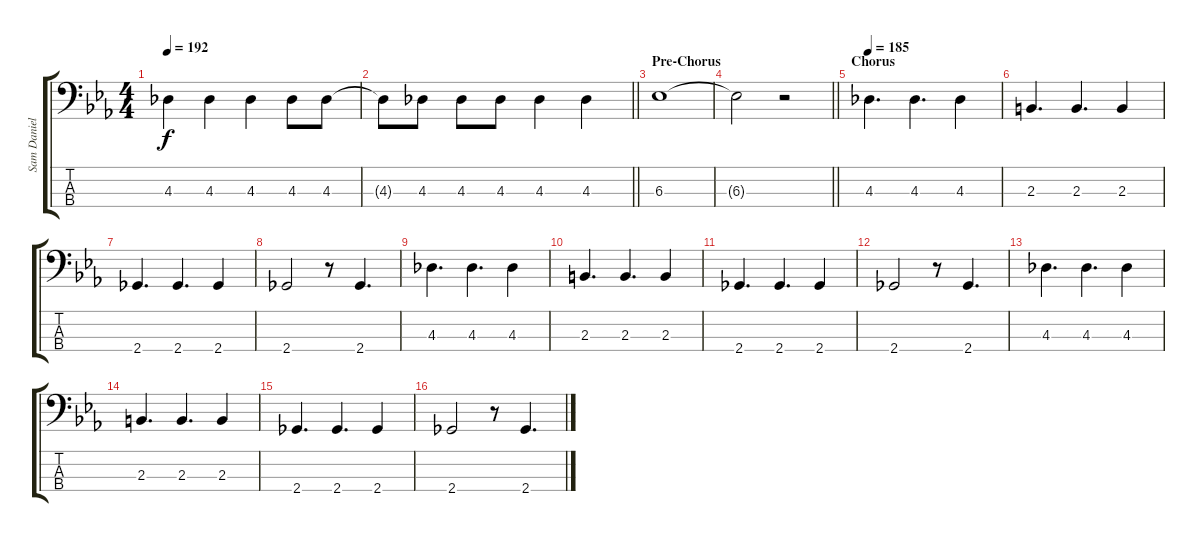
\track ("Sam Daniels - Bass Guitar" "Sam Daniel") {instrument electricbasspick}
\staff {score tabs}
\tuning (G2 D2 A1 E1) {hide}
\ts (4 4)
\tempo 192
\clef f4
\ks eb
4.3.4{dy f} 4.3.4 4.3.4 4.3.8 4.3.8 |
\barLineRight lightlight
4.3{t}.8 4.3.8 4.3.8 4.3.8 4.3.4 4.3.4 |
\section ("" "Pre-Chorus")
6.3.1 |
\barLineRight lightlight
6.3{t}.2 r.2 |
\section ("" "Chorus")
\tempo 185
4.3.4{d} 4.3.4{d} 4.3.4 |
2.3.4{d} 2.3.4{d} 2.3.4 |
2.4.4{d} 2.4.4{d} 2.4.4 |
2.4.2 r.8 2.4.4{d} |
4.3.4{d} 4.3.4{d} 4.3.4 |
2.3.4{d} 2.3.4{d} 2.3.4 |
2.4.4{d} 2.4.4{d} 2.4.4 |
2.4.2 r.8 2.4.4{d} |
4.3.4{d} 4.3.4{d} 4.3.4 |
2.3.4{d} 2.3.4{d} 2.3.4 |
2.4.4{d} 2.4.4{d} 2.4.4 |
2.4.2 r.8 2.4.4{d}
